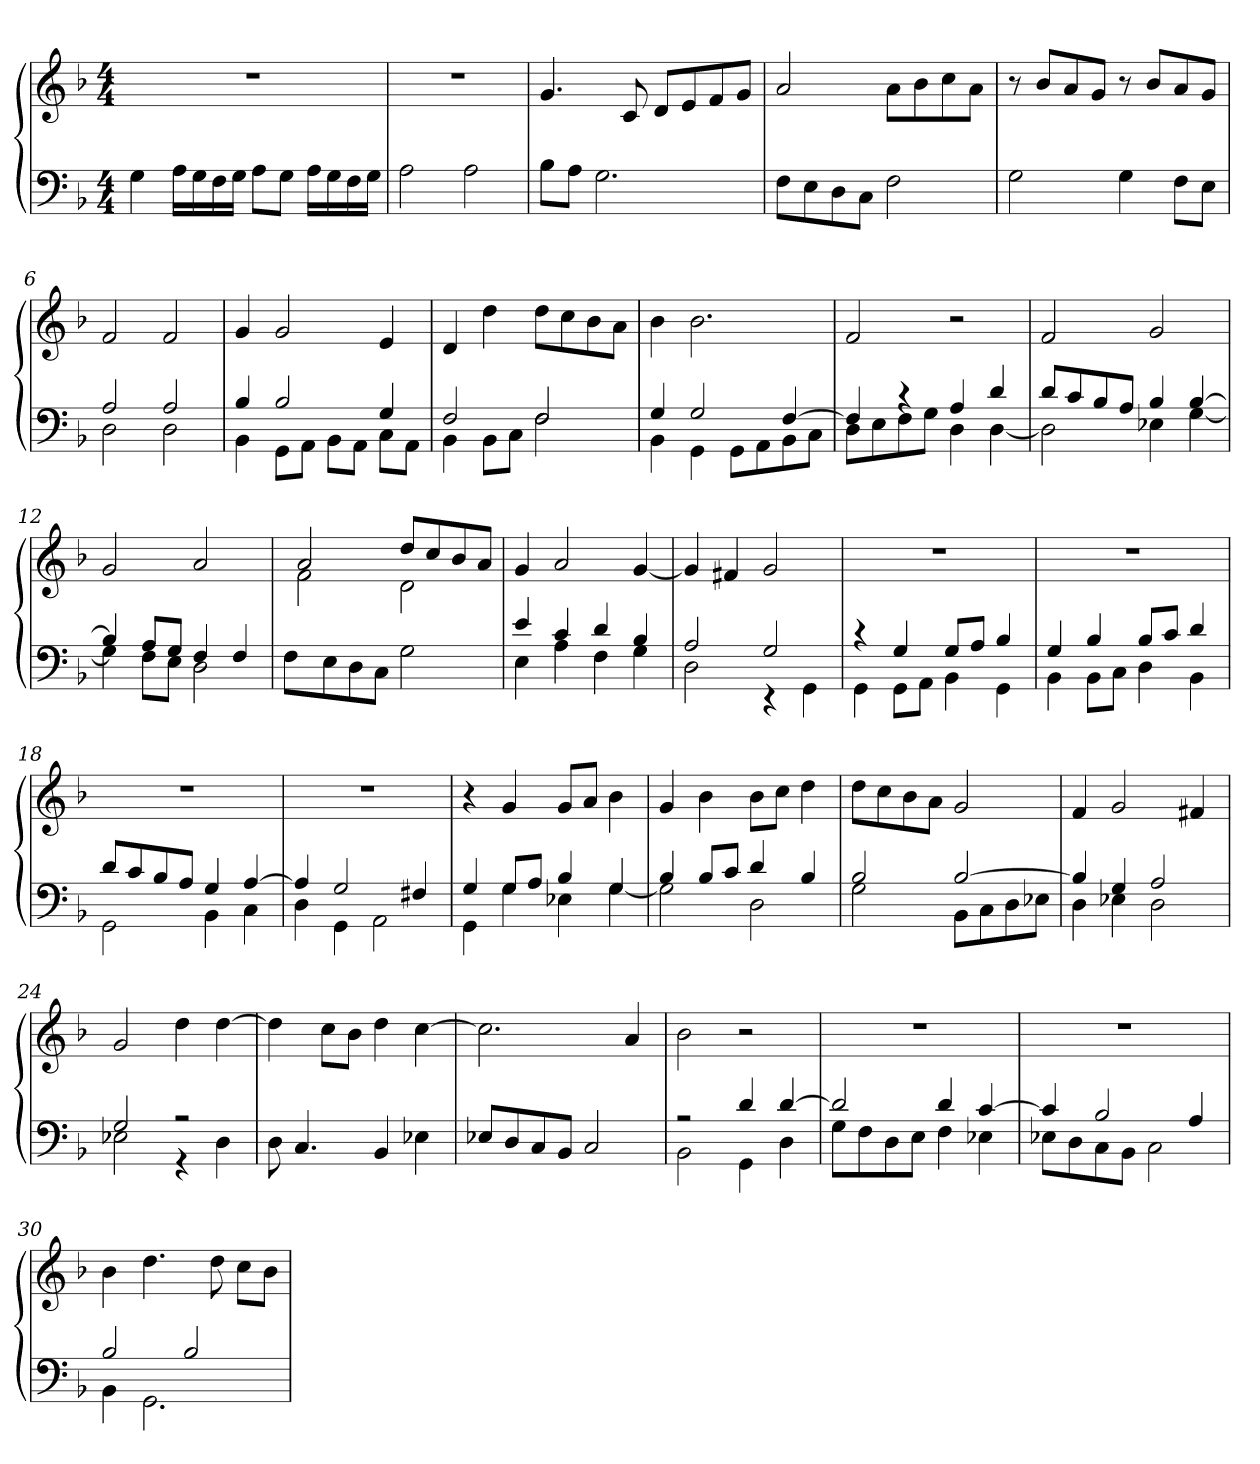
**kern	**kern
*part1	*part1
*staff2	*staff1
*clefF4	*clefG2
*k[b-]	*k[b-]
*M4/4	*M4/4
=1	=1
4G	1r
16ALL	.
16G	.
16F	.
16GJJ	.
8AL	.
8GJ	.
16ALL	.
16G	.
16F	.
16GJJ	.
=2	=2
2A	1r
2A	.
=3	=3
8B-L	4.g
8AJ	.
2.G	.
.	8c
.	8dL
.	8e
.	8f
.	8gJ
=4	=4
8FL	2a
8E	.
8D	.
8CJ	.
2F	8aL
.	8b-
.	8cc
.	8aJ
=5	=5
*^	*
2G	2ryy	8r
.	.	8b-L
.	.	8a
.	.	8gJ
2ryy	4G	8r
.	.	8b-L
.	8FL	8a
.	8EJ	8gJ
=6	=6	=6
2A	2D	2f
2A	2D	2f
=7	=7	=7
4B-	4BB-	4g
2B-	8GGL	2g
.	8AAJ	.
.	8BB-L	.
.	8AAJ	.
4G	8CL	4e
.	8AAJ	.
=8	=8	=8
2F	4BB-	4d
.	8BB-L	4dd
.	8CJ	.
2F	2F	8ddL
.	.	8cc
.	.	8b-
.	.	8aJ
=9	=9	=9
4G	4BB-	4b-
2G	4GG	2.b-
.	8GGL	.
.	8AA	.
[4F	8BB-	.
.	8CJ	.
=10	=10	=10
4F]	8DL	2f
.	8E	.
4rc	8F	.
.	8GJ	.
4A	4D	2r
4d	[4D	.
=11	=11	=11
8dL	2D]	2f
8c	.	.
8B-	.	.
8AJ	.	.
4B-	4E-X	2g
[4B-	[4G	.
=12	=12	=12
4B-]	4G]	2g
8AL	8FL	.
8GJ	8EJ	.
4F	2D	2a
4F	.	.
=13	=13	=13
*	*	*^
1Fyy	8FL	2a	2f
.	8E	.	.
.	8D	.	.
.	8CJ	.	.
.	2G	8ddL	2d
.	.	8cc	.
.	.	8b-	.
.	.	8aJ	.
*	*	*v	*v
=14	=14	=14
4e	4E	4g
4c	4A	2a
4d	4F	.
4B-	4G	[4g
=15	=15	=15
2A	2D	4g]
.	.	4f#X
2G	4rEE	2g
.	4GG	.
=16	=16	=16
4rc	4GG	1r
4G	8GGL	.
.	8AAJ	.
8GL	4BB-	.
8AJ	.	.
4B-	4GG	.
=17	=17	=17
4G	4BB-	1r
4B-	8BB-L	.
.	8CJ	.
8B-L	4D	.
8cJ	.	.
4d	4BB-	.
=18	=18	=18
8dL	2GG	1r
8c	.	.
8B-	.	.
8AJ	.	.
4G	4BB-	.
[4A	4C	.
=19	=19	=19
4A]	4D	1r
2G	4GG	.
.	2AA	.
4F#X	.	.
=20	=20	=20
4G	4GG	4r
8GL	4G	4g
8AJ	.	.
4B-	4E-X	8gL
.	.	8aJ
4G	[4G	4b-
=21	=21	=21
4B-	2G]	4g
8B-L	.	4b-
8cJ	.	.
4d	2D	8b-L
.	.	8ccJ
4B-	.	4dd
=22	=22	=22
2B-	2G	8ddL
.	.	8cc
.	.	8b-
.	.	8aJ
[2B-	8BB-L	2g
.	8C	.
.	8D	.
.	8E-XJ	.
=23	=23	=23
4B-]	4D	4f
4G	4E-X	2g
2A	2D	.
.	.	4f#X
=24	=24	=24
2G	2E-X	2g
2rA	4r	4dd
.	4D	[4dd
*v	*v	*
=25	=25
8D	4dd]
4.C	.
.	8ccL
.	8b-J
4BB-	4dd
4E-X	[4cc
=26	=26
8E-XL	2.cc]
8D	.
8C	.
8BB-J	.
2C	.
.	4a
=27	=27
*^	*
2rA	2BB-	2b-
4d	4GG	2r
[4d	4D	.
=28	=28	=28
2d]	8GL	1r
.	8F	.
.	8D	.
.	8EJ	.
4d	4F	.
[4c	4E-X	.
=29	=29	=29
4c]	8E-XL	1r
.	8D	.
2B-	8C	.
.	8BB-J	.
.	2C	.
4A	.	.
=30	=30	=30
2B-	4BB-	4b-
.	2.GG	4.dd
2B-	.	.
.	.	8dd
.	.	8ccL
.	.	8b-J
*v	*v	*
=	=
*-	*-
